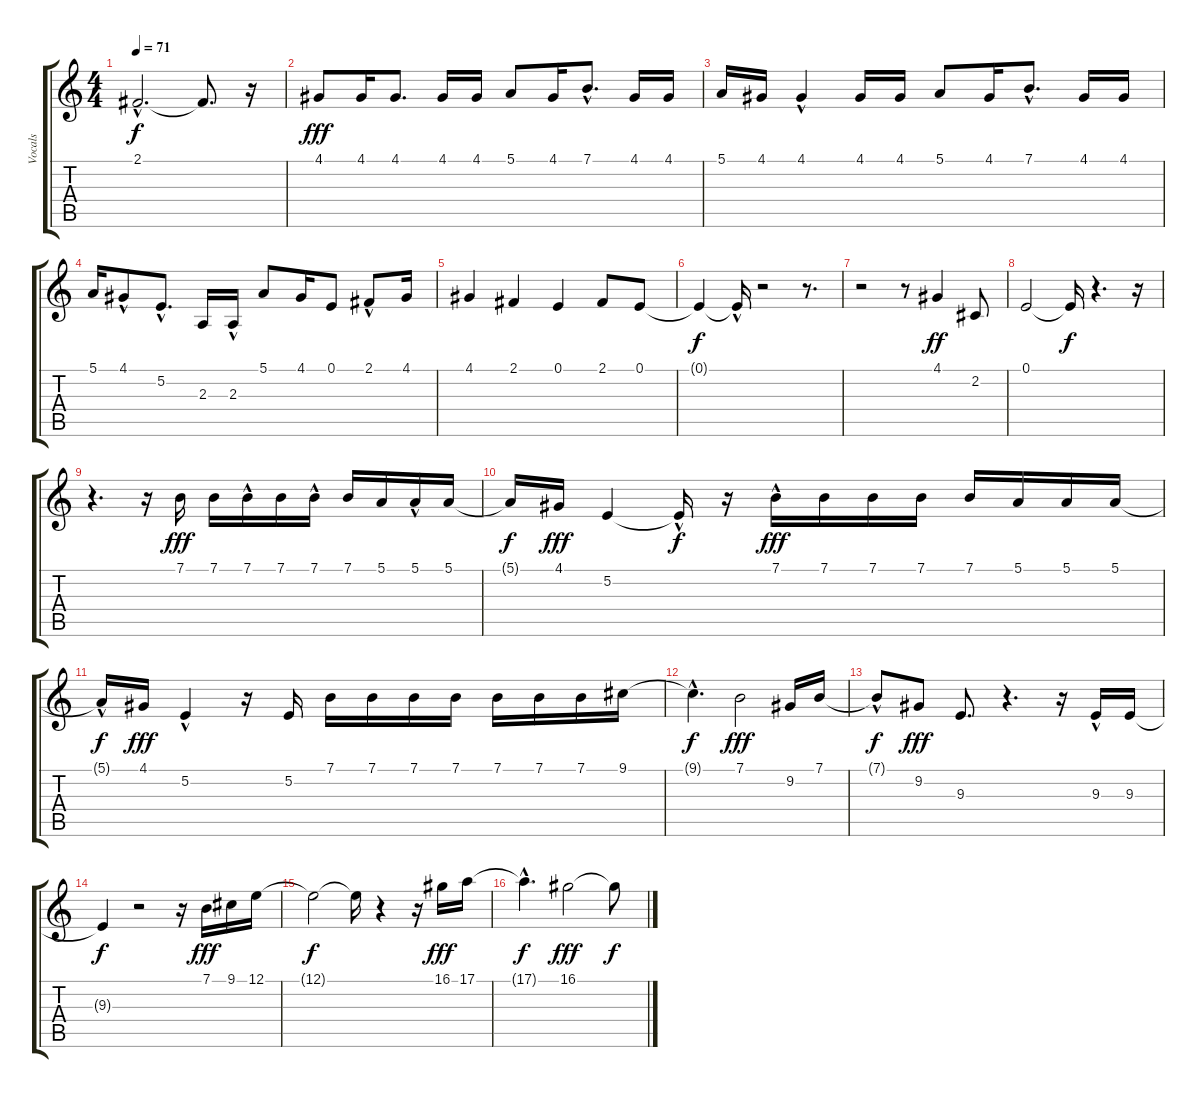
\track ("Vocals" "Vocals") {instrument baritonesax}
\staff {score tabs}
\tuning (E4 B3 G3 D3 A2 E2) {hide}
\ts (4 4)
\tempo 71
\clef g2
\ks c
2.1{hac t}.2{d dy f} 2.1{t}.8{d} r.16 |
4.1.8{dy fff} 4.1.16 4.1.8{d} 4.1.16 4.1.16 5.1.8 4.1.16 7.1{hac}.8{d} 4.1.16 4.1.16 |
5.1.16 4.1.16 4.1{hac}.4 4.1.16 4.1.16 5.1.8 4.1.16 7.1{hac}.8{d} 4.1.16 4.1.16 |
5.1.16 4.1{hac}.8 5.2{hac}.8{d} 2.3.16 2.3{hac}.16 5.1.8 4.1.16 0.1.8 2.1{hac}.8 4.1.16 |
4.1.4 2.1.4 0.1.4 2.1.8 0.1.8 |
0.1{t}.4{dy f} 0.1{hac t}.16 r.2 r.8{d} |
r.2 r.8 4.1.4{dy ff} 2.2.8 |
0.1.2 0.1{t}.16{dy f} r.4{d} r.16 |
r.4{d} r.16 7.1.16{dy fff} 7.1.16 7.1{hac}.16 7.1.16 7.1{hac}.16 7.1.16 5.1.16 5.1{hac}.16 5.1.16 |
5.1{t}.16{dy f} 4.1.16{dy fff} 5.2.4 5.2{hac t}.16{dy f} r.16 7.1{hac}.16{dy fff} 7.1.16 7.1.16 7.1.16 7.1.16 5.1.16 5.1.16 5.1.16 |
5.1{hac t}.16{dy f} 4.1.16{dy fff} 5.2{hac}.4 r.16 5.2.16 7.1.16 7.1.16 7.1.16 7.1.16 7.1.16 7.1.16 7.1.16 9.1.16 |
9.1{hac t}.4{d dy f} 7.1.2{dy fff} 9.2.16 7.1.16 |
7.1{hac t}.8{dy f} 9.2.8{dy fff} 9.3.8{d} r.4{d} r.16 9.3{hac}.16 9.3.16 |
9.3{t}.4{dy f} r.2 r.16 7.1.16{dy fff} 9.1.16 12.1.16 |
12.1{t}.2{dy f} 12.1{t}.16 r.4 r.16 16.1.16{dy fff} 17.1.16 |
17.1{hac t}.4{d dy f} 16.1.2{dy fff} 16.1{t}.8{dy f}
